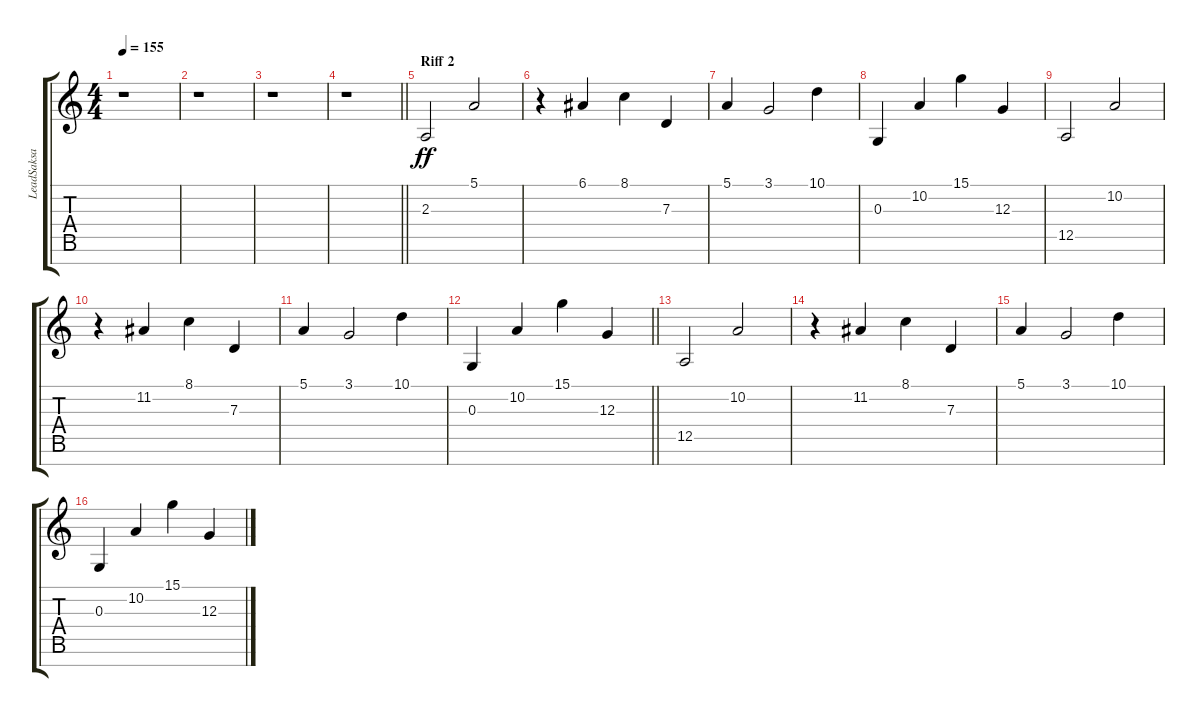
\track ("LeadSaksa" "LeadSaksa") {instrument lead5charang}
\staff {score tabs}
\tuning (E4 B3 G3 D3 A2 E2 B1) {hide}
\ts (4 4)
\tempo 155
\clef g2
\ks c
r.1{dy ff} |
r.1 |
r.1 |
\barLineRight lightlight
r.1 |
\section ("" "Riff 2")
2.3.2 5.1.2 |
r.4 6.1.4 8.1.4 7.3.4 |
5.1.4 3.1.2 10.1.4 |
0.3.4 10.2.4 15.1.4 12.3.4 |
12.5.2 10.2.2 |
r.4 11.2.4 8.1.4 7.3.4 |
5.1.4 3.1.2 10.1.4 |
\barLineRight lightlight
0.3.4 10.2.4 15.1.4 12.3.4 |
12.5.2 10.2.2 |
r.4 11.2.4 8.1.4 7.3.4 |
5.1.4 3.1.2 10.1.4 |
0.3.4 10.2.4 15.1.4 12.3.4
